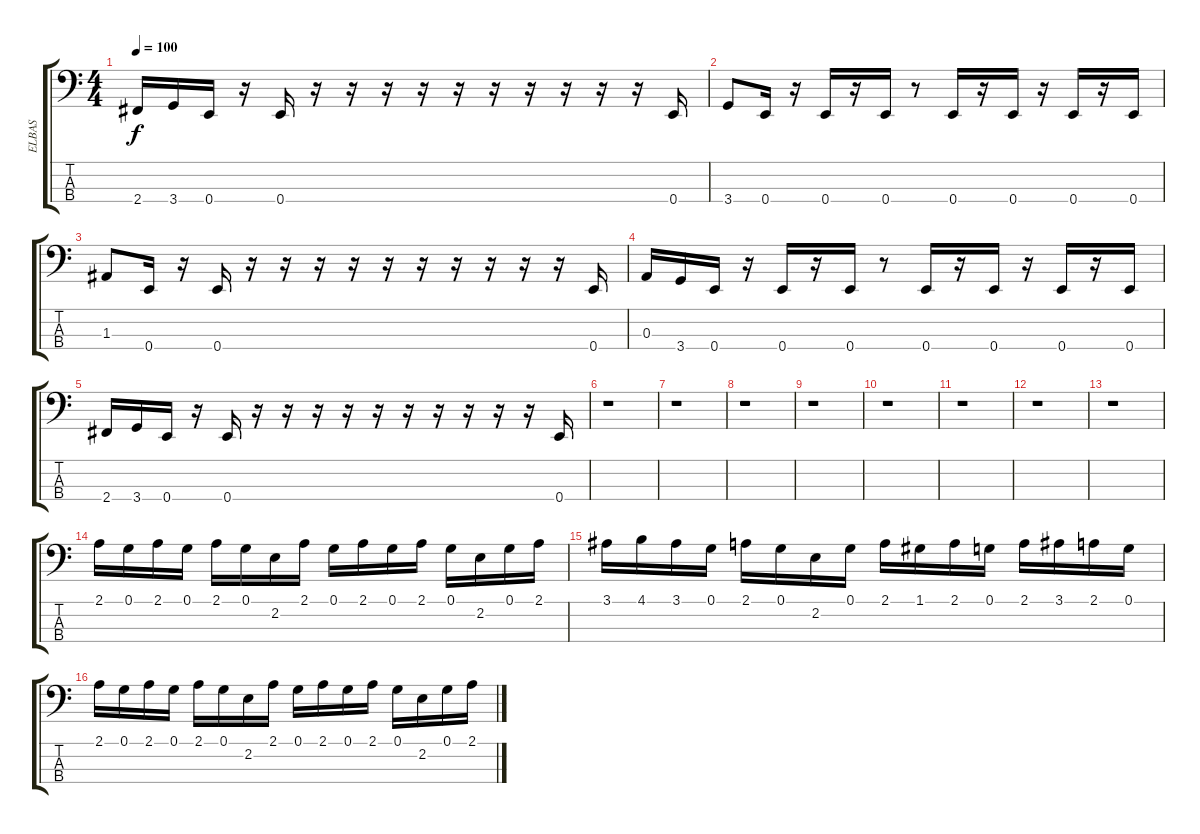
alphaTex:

\track ("ELBAS" "ELBAS") {instrument electricbassfinger}
\staff {score tabs}
\tuning (G2 D2 A1 E1) {hide}
\ts (4 4)
\tempo 100
\clef f4
\ks c
2.4.16{dy f} 3.4.16 0.4.16 r.16 0.4.16 r.16 r.16 r.16 r.16 r.16 r.16 r.16 r.16 r.16 r.16 0.4.16 |
3.4.8 0.4.16 r.16 0.4.16 r.16 0.4.16 r.8 0.4.16 r.16 0.4.16 r.16 0.4.16 r.16 0.4.16 |
1.3.8 0.4.16 r.16 0.4.16 r.16 r.16 r.16 r.16 r.16 r.16 r.16 r.16 r.16 r.16 0.4.16 |
0.3.16 3.4.16 0.4.16 r.16 0.4.16 r.16 0.4.16 r.8 0.4.16 r.16 0.4.16 r.16 0.4.16 r.16 0.4.16 |
2.4.16 3.4.16 0.4.16 r.16 0.4.16 r.16 r.16 r.16 r.16 r.16 r.16 r.16 r.16 r.16 r.16 0.4.16 |
r.1 |
r.1 |
r.1 |
r.1 |
r.1 |
r.1 |
r.1 |
r.1 |
2.1.16{volume 10} 0.1.16 2.1.16 0.1.16 2.1.16 0.1.16 2.2.16 2.1.16 0.1.16 2.1.16 0.1.16 2.1.16 0.1.16 2.2.16 0.1.16 2.1.16 |
3.1.16 4.1.16 3.1.16 0.1.16 2.1.16 0.1.16 2.2.16 0.1.16 2.1.16 1.1.16 2.1.16 0.1.16 2.1.16 3.1.16 2.1.16 0.1.16 |
2.1.16 0.1.16 2.1.16 0.1.16 2.1.16 0.1.16 2.2.16 2.1.16 0.1.16 2.1.16 0.1.16 2.1.16 0.1.16 2.2.16 0.1.16 2.1.16
